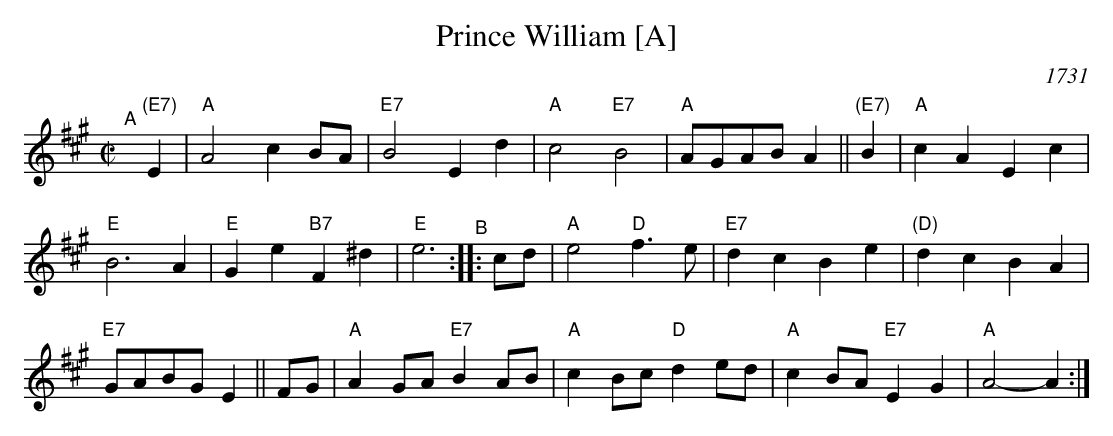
X:1
T: Prince William [A]
O: 1731
M: C|
L: 1/8
K: A
"^A"[|] "(E7)"E2 | "A"A4 c2BA | "E7"B4 E2d2 | "A"c4 "E7"B4 | "A"AGAB A2 || "(E7)"B2 | "A"c2A2 E2c2 |
"E"B6 A2 | "E"G2e2 "B7"F2^d2 | "E"e6 "^B":: cd | "A"e4 "D"f3e | "E7"d2c2 B2e2 | "(D)"d2c2 B2A2 |
"E7"GABG E2 || FG | "A"A2GA "E7"B2AB | "A"c2Bc "D"d2ed | "A"c2BA "E7"E2G2 | "A"A4- A2 :|
